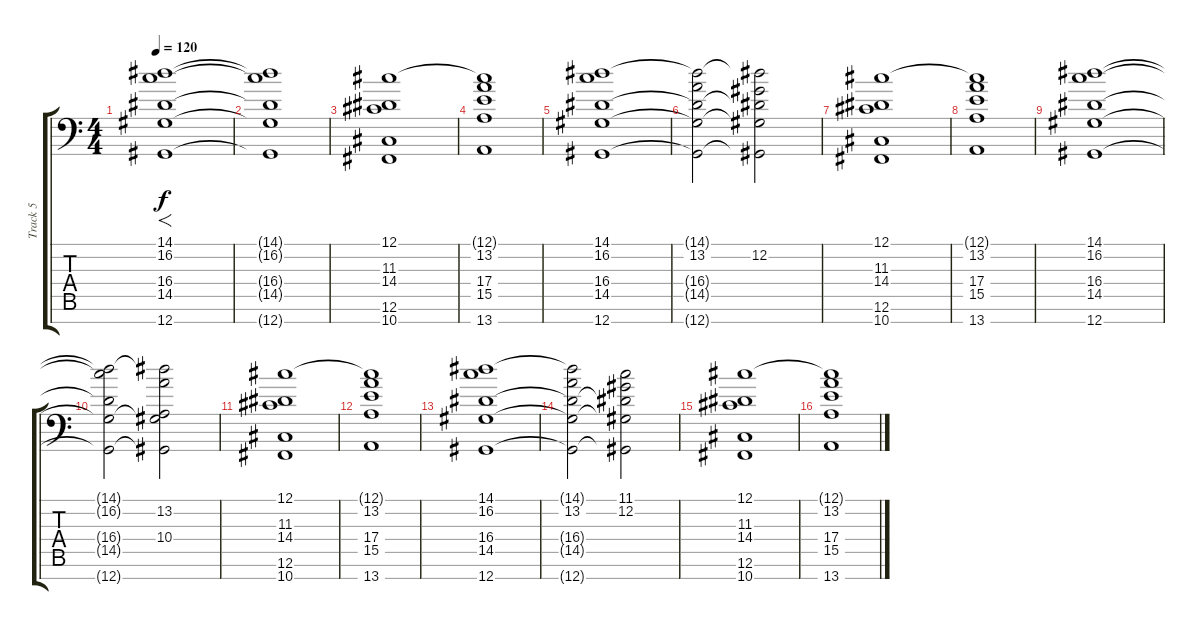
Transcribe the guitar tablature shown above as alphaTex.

\track ("Track 5" "Track 5") {instrument tremolostrings}
\staff {score tabs}
\tuning (Db4 Ab3 E3 B2 Gb2 Db2 Ab1) {hide}
\ts (4 4)
\tempo 120
\clef f4
\ks c
(14.1 16.2 16.4 14.5 12.7).1{f dy f} |
(14.1{t} 16.2{t} 16.4{t} 14.5{t} 12.7{t}).1 |
(12.1 11.3 14.4 12.6 10.7).1 |
(12.1{t} 13.2 17.4 15.5 13.7).1 |
(14.1 16.2 16.4 14.5 12.7).1 |
(14.1{t} 13.2 16.4{t} 14.5{t} 12.7{t}).2 (14.1{t} 12.2 16.4{t} 14.5{t} 12.7{t}).2 |
(12.1 11.3 14.4 12.6 10.7).1 |
(12.1{t} 13.2 17.4 15.5 13.7).1 |
(14.1 16.2 16.4 14.5 12.7).1 |
(14.1{t} 16.2{t} 16.4{t} 14.5{t} 12.7{t}).2 (14.1{t} 13.2 10.4 14.5{t} 12.7{t}).2 |
(12.1 11.3 14.4 12.6 10.7).1 |
(12.1{t} 13.2 17.4 15.5 13.7).1 |
(14.1 16.2 16.4 14.5 12.7).1 |
(14.1{t} 13.2 16.4{t} 14.5{t} 12.7{t}).2 (11.1 12.2 16.4{t} 14.5{t} 12.7{t}).2 |
(12.1 11.3 14.4 12.6 10.7).1 |
(12.1{t} 13.2 17.4 15.5 13.7).1
